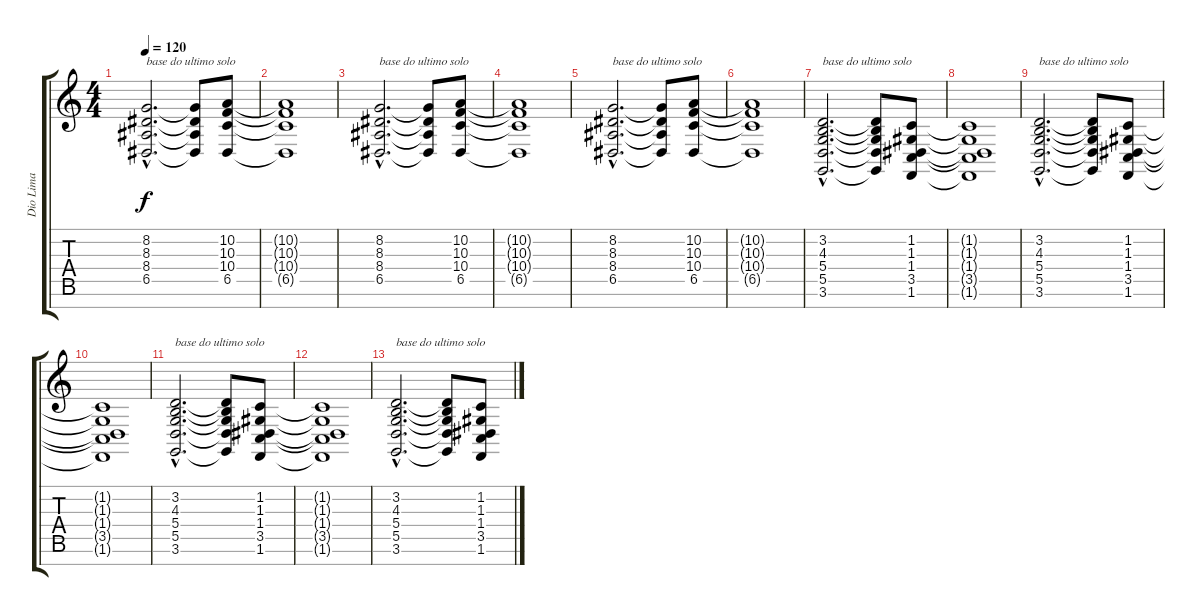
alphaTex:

\track ("Dio Lima" "Dio Lima") {instrument electricpiano1}
\staff {score tabs}
\tuning (E4 B3 G3 D3 A2 E2 B1) {hide}
\ts (4 4)
\tempo 120
\clef g2
\ks c
(8.2{hac} 8.3{hac} 8.4{hac} 6.5{hac}).2{d txt "base do ultimo solo" dy f instrument stringensemble2} (8.2{t} 8.3{t} 8.4{t} 6.5{t}).8 (10.2 10.3 10.4 6.5).8 |
(10.2{t} 10.3{t} 10.4{t} 6.5{t}).1 |
(8.2{hac} 8.3{hac} 8.4{hac} 6.5{hac}).2{d txt "base do ultimo solo" instrument stringensemble2} (8.2{t} 8.3{t} 8.4{t} 6.5{t}).8 (10.2 10.3 10.4 6.5).8 |
(10.2{t} 10.3{t} 10.4{t} 6.5{t}).1 |
(8.2{hac} 8.3{hac} 8.4{hac} 6.5{hac}).2{d txt "base do ultimo solo" instrument stringensemble2} (8.2{t} 8.3{t} 8.4{t} 6.5{t}).8 (10.2 10.3 10.4 6.5).8 |
(10.2{t} 10.3{t} 10.4{t} 6.5{t}).1 |
(3.2{hac} 4.3{hac} 5.4{hac} 5.5{hac} 3.6{hac}).2{d txt "base do ultimo solo" instrument stringensemble2} (3.2{t} 4.3{t} 5.4{t} 5.5{t} 3.6{t}).8 (1.2 1.3 1.4 3.5 1.6).8 |
(1.2{t} 1.3{t} 1.4{t} 3.5{t} 1.6{t}).1 |
(3.2{hac} 4.3{hac} 5.4{hac} 5.5{hac} 3.6{hac}).2{d txt "base do ultimo solo" instrument stringensemble2} (3.2{t} 4.3{t} 5.4{t} 5.5{t} 3.6{t}).8 (1.2 1.3 1.4 3.5 1.6).8 |
(1.2{t} 1.3{t} 1.4{t} 3.5{t} 1.6{t}).1 |
(3.2{hac} 4.3{hac} 5.4{hac} 5.5{hac} 3.6{hac}).2{d txt "base do ultimo solo" instrument stringensemble2} (3.2{t} 4.3{t} 5.4{t} 5.5{t} 3.6{t}).8 (1.2 1.3 1.4 3.5 1.6).8 |
(1.2{t} 1.3{t} 1.4{t} 3.5{t} 1.6{t}).1 |
(3.2{hac} 4.3{hac} 5.4{hac} 5.5{hac} 3.6{hac}).2{d txt "base do ultimo solo" instrument stringensemble2} (3.2{t} 4.3{t} 5.4{t} 5.5{t} 3.6{t}).8 (1.2 1.3 1.4 3.5 1.6).8
